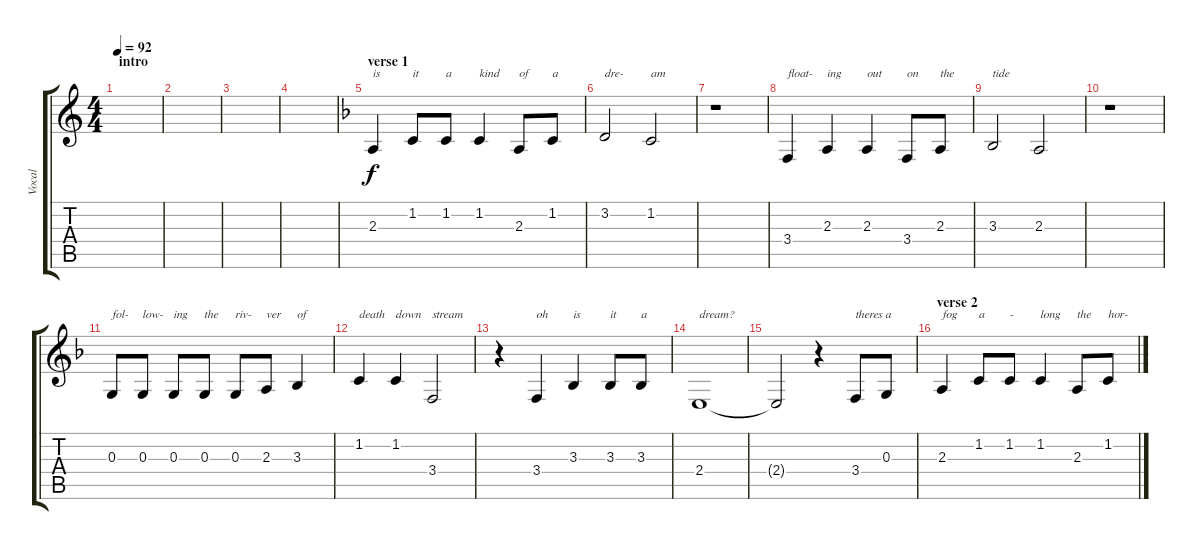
\track ("Vocal" "Vocal") {instrument lead6voice}
\staff {score tabs}
\tuning (E4 B3 G3 D3 A2 E2) {hide}
\ts (4 4)
\section ("" "intro")
\tempo 92
\clef g2
\ks c
|
|
|
|
\section ("" "verse 1")
\ks f
2.3.4{txt "is"} 1.2.8{txt "it"} 1.2.8{txt "a"} 1.2.4{txt "kind"} 2.3.8{txt "of"} 1.2.8{txt "a"} |
3.2.2{txt "dre-"} 1.2.2{txt "am"} |
r.1 |
3.4.4{txt "float-"} 2.3.4{txt "ing"} 2.3.4{txt "out"} 3.4.8{txt "on"} 2.3.8{txt "the"} |
3.3.2{txt "tide"} 2.3.2 |
r.1 |
0.3.8{txt "fol-"} 0.3.8{txt "low-"} 0.3.8{txt "ing"} 0.3.8{txt "the"} 0.3.8{txt "riv-"} 2.3.8{txt "ver"} 3.3.4{txt "of"} |
1.2.4{txt "death"} 1.2.4{txt "down"} 3.4.2{txt "stream"} |
r.4 3.4.4{txt "oh"} 3.3.4{txt "is"} 3.3.8{txt "it"} 3.3.8{txt "a"} |
2.4.1{txt "dream?"} |
2.4{t}.2 r.4 3.4.8{txt "theres a"} 0.3.8 |
\section ("" "verse 2")
2.3.4{txt "fog"} 1.2.8{txt "a"} 1.2.8{txt "-"} 1.2.4{txt "long"} 2.3.8{txt "the"} 1.2.8{txt "hor-"}
